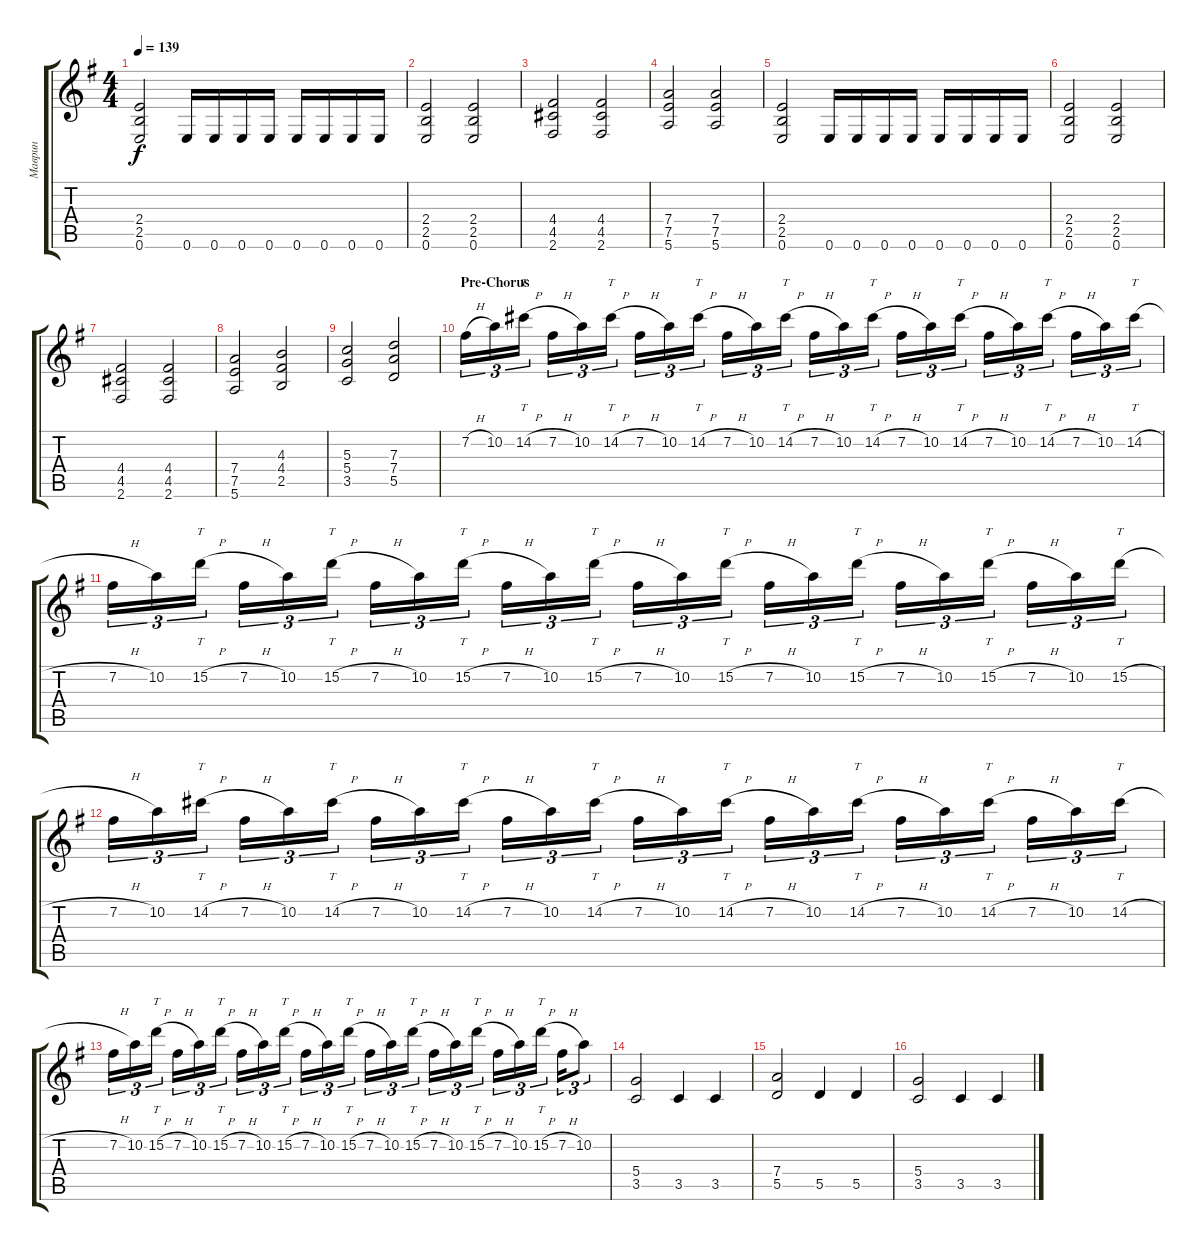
\track ("Маврин" "Маврин") {instrument distortionguitar}
\staff {score tabs}
\tuning (E4 B3 G3 D3 A2 E2) {hide}
\ts (4 4)
\tempo 139
\clef g2
\ks eminor
(2.4 2.5 0.6).2{dy f} 0.6.16 0.6.16 0.6.16 0.6.16 0.6.16 0.6.16 0.6.16 0.6.16 |
(2.4 2.5 0.6).2 (2.4 2.5 0.6).2 |
(4.4 4.5 2.6).2 (4.4 4.5 2.6).2 |
(7.4 7.5 5.6).2 (7.4 7.5 5.6).2 |
(2.4 2.5 0.6).2 0.6.16 0.6.16 0.6.16 0.6.16 0.6.16 0.6.16 0.6.16 0.6.16 |
(2.4 2.5 0.6).2 (2.4 2.5 0.6).2 |
(4.4 4.5 2.6).2 (4.4 4.5 2.6).2 |
(7.4 7.5 5.6).2 (4.3 4.4 2.5).2 |
(5.3 5.4 3.5).2 (7.3 7.4 5.5).2 |
\section ("" "Pre-Chorus")
7.2{h}.16{tu (3 2)} 10.2.16{tu (3 2)} 14.2{h}.16{tt tu (3 2)} 7.2{h}.16{tu (3 2)} 10.2.16{tu (3 2)} 14.2{h}.16{tt tu (3 2)} 7.2{h}.16{tu (3 2)} 10.2.16{tu (3 2)} 14.2{h}.16{tt tu (3 2)} 7.2{h}.16{tu (3 2)} 10.2.16{tu (3 2)} 14.2{h}.16{tt tu (3 2)} 7.2{h}.16{tu (3 2)} 10.2.16{tu (3 2)} 14.2{h}.16{tt tu (3 2)} 7.2{h}.16{tu (3 2)} 10.2.16{tu (3 2)} 14.2{h}.16{tt tu (3 2)} 7.2{h}.16{tu (3 2)} 10.2.16{tu (3 2)} 14.2{h}.16{tt tu (3 2)} 7.2{h}.16{tu (3 2)} 10.2.16{tu (3 2)} 14.2{h}.16{tt tu (3 2)} |
7.2{h}.16{tu (3 2)} 10.2.16{tu (3 2)} 15.2{h}.16{tt tu (3 2)} 7.2{h}.16{tu (3 2)} 10.2.16{tu (3 2)} 15.2{h}.16{tt tu (3 2)} 7.2{h}.16{tu (3 2)} 10.2.16{tu (3 2)} 15.2{h}.16{tt tu (3 2)} 7.2{h}.16{tu (3 2)} 10.2.16{tu (3 2)} 15.2{h}.16{tt tu (3 2)} 7.2{h}.16{tu (3 2)} 10.2.16{tu (3 2)} 15.2{h}.16{tt tu (3 2)} 7.2{h}.16{tu (3 2)} 10.2.16{tu (3 2)} 15.2{h}.16{tt tu (3 2)} 7.2{h}.16{tu (3 2)} 10.2.16{tu (3 2)} 15.2{h}.16{tt tu (3 2)} 7.2{h}.16{tu (3 2)} 10.2.16{tu (3 2)} 15.2{h}.16{tt tu (3 2)} |
7.2{h}.16{tu (3 2)} 10.2.16{tu (3 2)} 14.2{h}.16{tt tu (3 2)} 7.2{h}.16{tu (3 2)} 10.2.16{tu (3 2)} 14.2{h}.16{tt tu (3 2)} 7.2{h}.16{tu (3 2)} 10.2.16{tu (3 2)} 14.2{h}.16{tt tu (3 2)} 7.2{h}.16{tu (3 2)} 10.2.16{tu (3 2)} 14.2{h}.16{tt tu (3 2)} 7.2{h}.16{tu (3 2)} 10.2.16{tu (3 2)} 14.2{h}.16{tt tu (3 2)} 7.2{h}.16{tu (3 2)} 10.2.16{tu (3 2)} 14.2{h}.16{tt tu (3 2)} 7.2{h}.16{tu (3 2)} 10.2.16{tu (3 2)} 14.2{h}.16{tt tu (3 2)} 7.2{h}.16{tu (3 2)} 10.2.16{tu (3 2)} 14.2{h}.16{tt tu (3 2)} |
7.2{h}.16{tu (3 2)} 10.2.16{tu (3 2)} 15.2{h}.16{tt tu (3 2)} 7.2{h}.16{tu (3 2)} 10.2.16{tu (3 2)} 15.2{h}.16{tt tu (3 2)} 7.2{h}.16{tu (3 2)} 10.2.16{tu (3 2)} 15.2{h}.16{tt tu (3 2)} 7.2{h}.16{tu (3 2)} 10.2.16{tu (3 2)} 15.2{h}.16{tt tu (3 2)} 7.2{h}.16{tu (3 2)} 10.2.16{tu (3 2)} 15.2{h}.16{tt tu (3 2)} 7.2{h}.16{tu (3 2)} 10.2.16{tu (3 2)} 15.2{h}.16{tt tu (3 2)} 7.2{h}.16{tu (3 2)} 10.2.16{tu (3 2)} 15.2{h}.16{tt tu (3 2)} 7.2{h}.16{tu (3 2)} 10.2.8{tu (3 2)} |
(5.4 3.5).2 3.5.4 3.5.4 |
(7.4 5.5).2 5.5.4 5.5.4 |
(5.4 3.5).2 3.5.4 3.5.4
